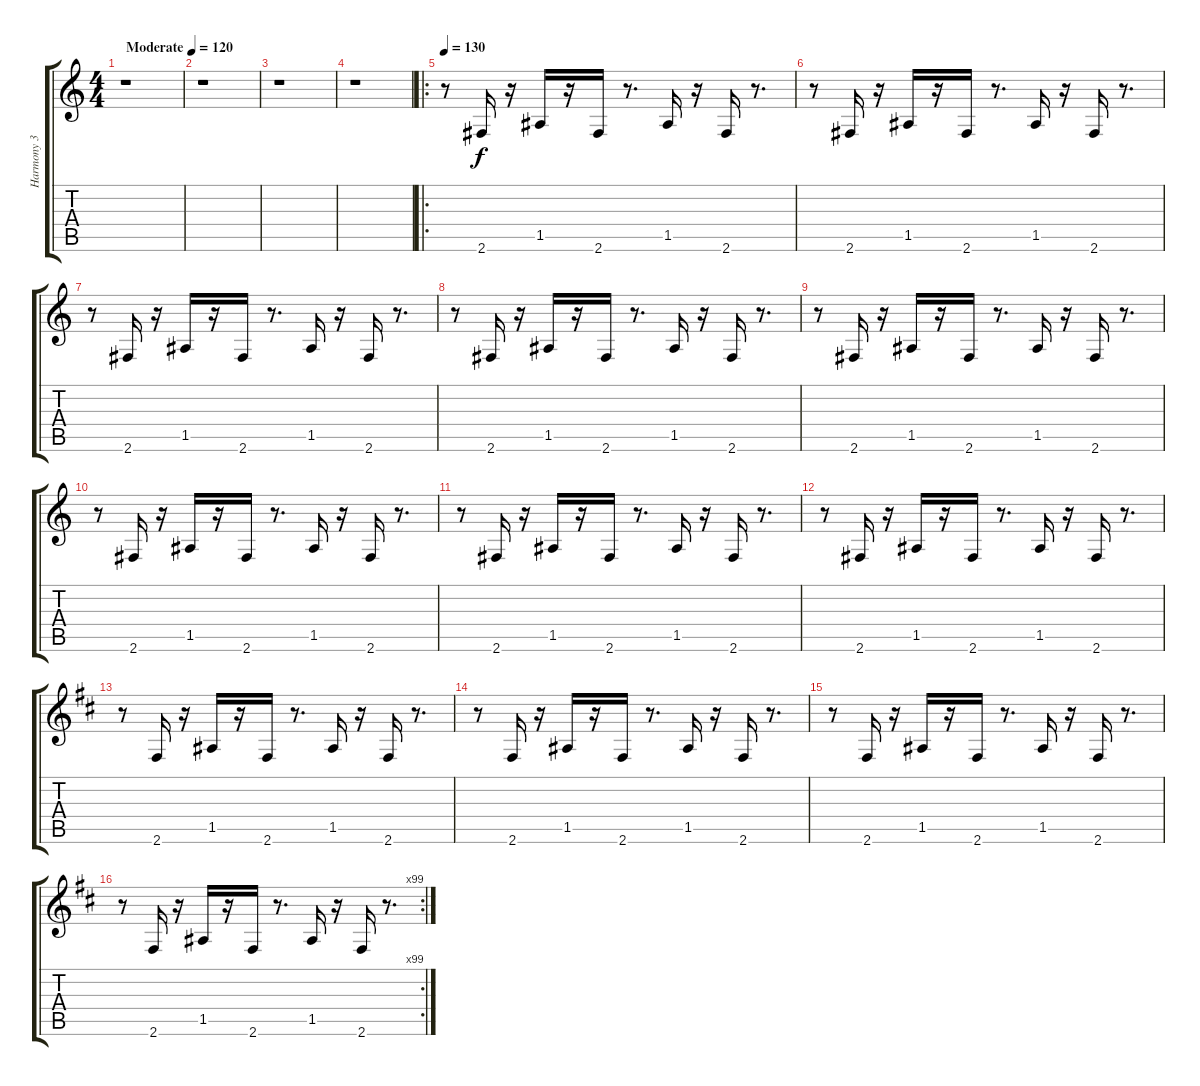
\track ("Harmony 3" "Harmony 3") {instrument acousticguitarsteel}
\staff {score tabs}
\tuning (E4 B3 G3 D3 A2 E2) {hide}
\ts (4 4)
\tempo (120 "Moderate")
\clef g2
\ks c
r.1{dy f instrument acousticguitarsteel} |
r.1 |
r.1 |
r.1 |
\ro
\tempo 130
r.8 2.6.16 r.16 1.5.16 r.16 2.6.16 r.8{d} 1.5.16 r.16 2.6.16 r.8{d} |
r.8 2.6.16 r.16 1.5.16 r.16 2.6.16 r.8{d} 1.5.16 r.16 2.6.16 r.8{d} |
r.8 2.6.16 r.16 1.5.16 r.16 2.6.16 r.8{d} 1.5.16 r.16 2.6.16 r.8{d} |
r.8 2.6.16 r.16 1.5.16 r.16 2.6.16 r.8{d} 1.5.16 r.16 2.6.16 r.8{d} |
r.8 2.6.16 r.16 1.5.16 r.16 2.6.16 r.8{d} 1.5.16 r.16 2.6.16 r.8{d} |
r.8 2.6.16 r.16 1.5.16 r.16 2.6.16 r.8{d} 1.5.16 r.16 2.6.16 r.8{d} |
r.8 2.6.16 r.16 1.5.16 r.16 2.6.16 r.8{d} 1.5.16 r.16 2.6.16 r.8{d} |
r.8 2.6.16 r.16 1.5.16 r.16 2.6.16 r.8{d} 1.5.16 r.16 2.6.16 r.8{d} |
\ks bminor
r.8 2.6.16 r.16 1.5.16 r.16 2.6.16 r.8{d} 1.5.16 r.16 2.6.16 r.8{d} |
r.8 2.6.16 r.16 1.5.16 r.16 2.6.16 r.8{d} 1.5.16 r.16 2.6.16 r.8{d} |
r.8 2.6.16 r.16 1.5.16 r.16 2.6.16 r.8{d} 1.5.16 r.16 2.6.16 r.8{d} |
\rc 99
r.8 2.6.16 r.16 1.5.16 r.16 2.6.16 r.8{d} 1.5.16 r.16 2.6.16 r.8{d}
